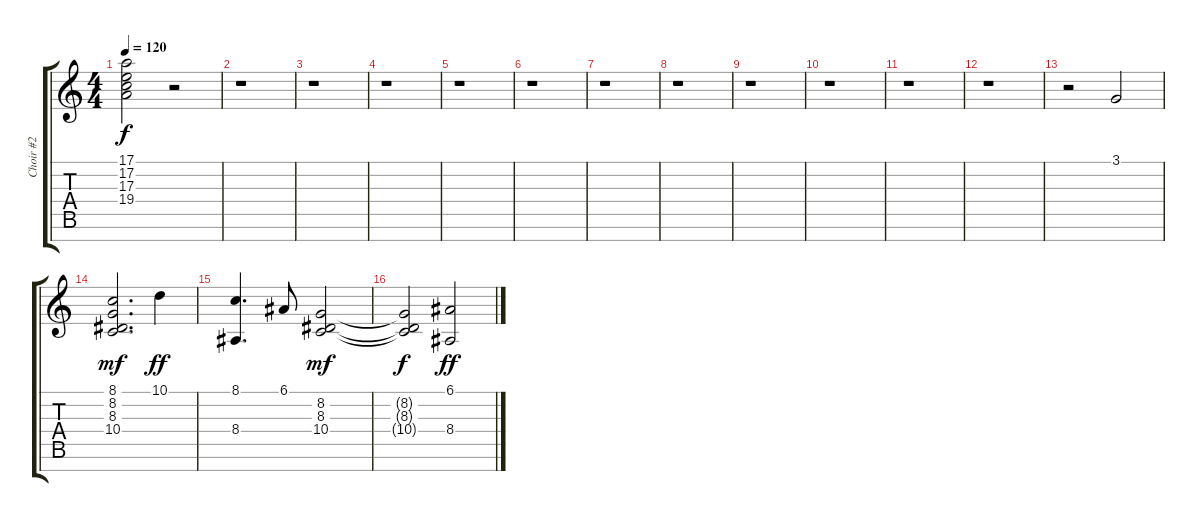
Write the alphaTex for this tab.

\track ("Choir #2" "Choir #2") {instrument choiraahs}
\staff {score tabs}
\tuning (E4 B3 G3 D3 A2 E2 B1) {hide}
\ts (4 4)
\tempo 120
\clef g2
\ks c
(17.1{t} 17.2{t} 17.3{t} 19.4{t}).2{dy f} r.2 |
r.1 |
r.1 |
r.1 |
r.1 |
r.1 |
r.1 |
r.1 |
r.1 |
r.1 |
r.1 |
r.1 |
r.2 3.1.2 |
(8.1 8.2 8.3 10.4).2{d dy mf} 10.1.4{dy ff} |
(8.1 8.4).4{d} 6.1.8 (8.2 8.3 10.4).2{dy mf} |
(8.2{t} 8.3{t} 10.4{t}).2{dy f} (6.1 8.4).2{dy ff}
